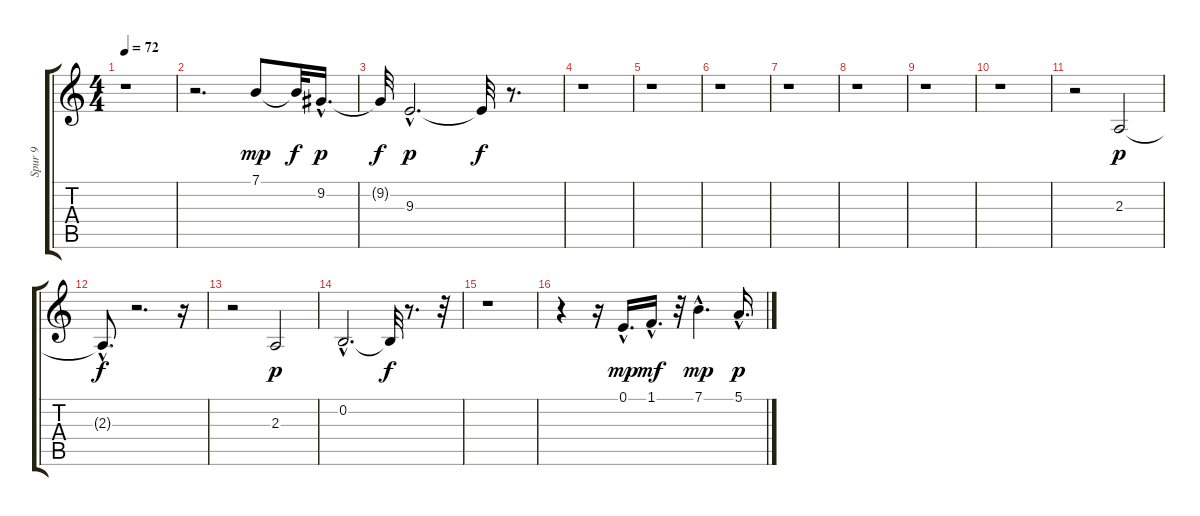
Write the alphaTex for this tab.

\track ("Spur 9" "Spur 9") {instrument sopranosax}
\staff {score tabs}
\tuning (E4 B3 G3 D3 A2 E2) {hide}
\ts (4 4)
\tempo 72
\clef g2
\ks c
r.1{dy f} |
r.2{d} 7.1.8{dy mp} 7.1{t}.32{dy f} 9.2{hac}.16{d dy p} |
9.2{t}.32{dy f} 9.3{hac}.2{d dy p} 9.3{t}.32{dy f} r.8{d} |
r.1 |
r.1 |
r.1 |
r.1 |
r.1 |
r.1 |
r.1 |
r.2 2.3.2{dy p} |
2.3{hac t}.8{d dy f} r.2{d} r.16 |
r.2 2.3.2{dy p} |
0.2{hac}.2{d} 0.2{t}.32{dy f} r.8{d} r.32 |
r.1 |
r.4 r.16 0.1{hac}.16{d dy mp} 1.1{hac}.16{d dy mf} r.32 7.1{hac}.4{d dy mp} 5.1{hac}.16{d dy p}
